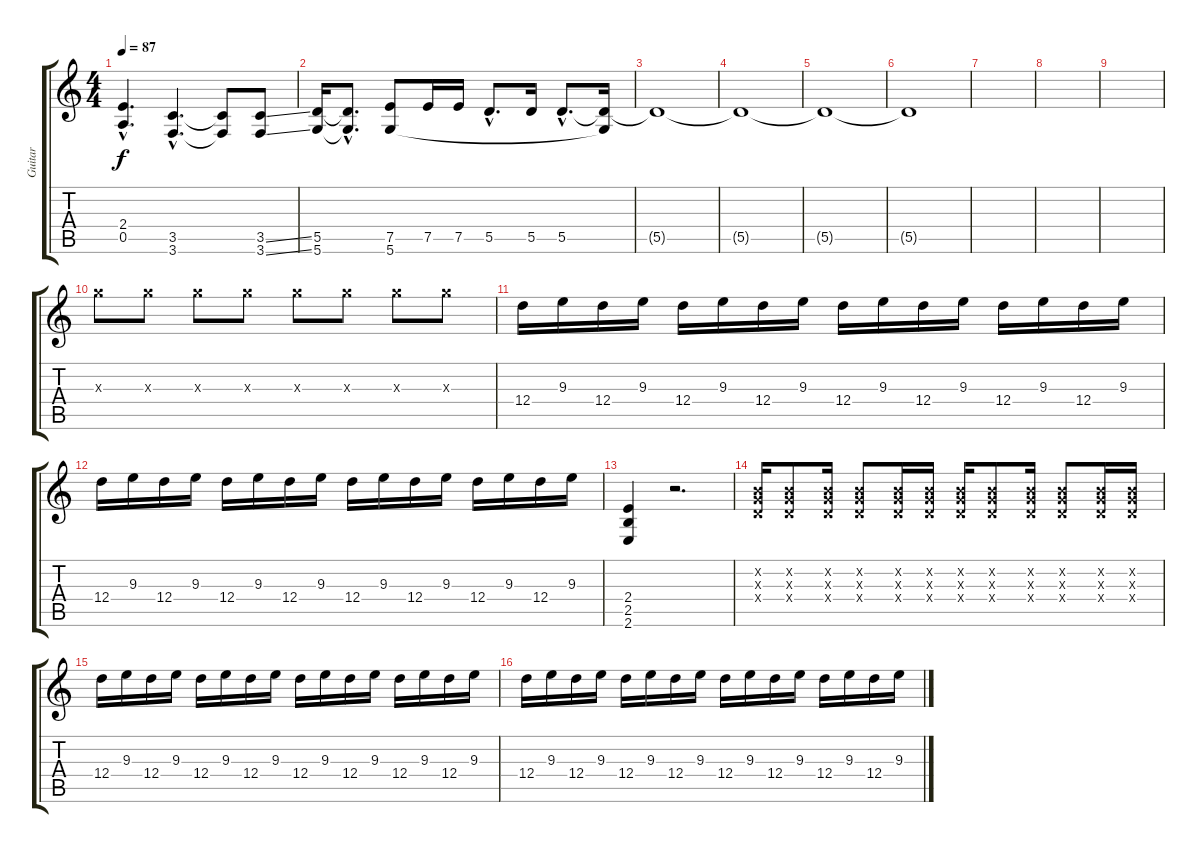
\track ("Guitar" "Guitar") {instrument overdrivenguitar}
\staff {score tabs}
\tuning (E4 B3 G3 D3 A2 D2) {hide}
\ts (4 4)
\tempo 87
\clef g2
\ks c
(2.4{hac} 0.5{hac}).4{d dy f} (3.5{hac} 3.6{hac}).4{d} (3.5{t} 3.6{t}).8 (3.5{ss} 3.6{ss}).8 |
(5.5 5.6).16 (5.5{hac t} 5.6{hac t}).8{d} (7.5 5.6).8 7.5.16 7.5.16 5.5{hac}.8{d} 5.5.16 5.5{hac}.8{d} (5.5{t} 5.6{t}).16 |
5.5{t}.1 |
5.5{t}.1{volume 3} |
5.5{t}.1 |
5.5{t}.1 |
|
|
|
12.3{x}.8 12.3{x}.8 12.3{x}.8 12.3{x}.8 12.3{x}.8 12.3{x}.8 12.3{x}.8 12.3{x}.8 |
12.4.16{volume 13 instrument overdrivenguitar} 9.3.16 12.4.16 9.3.16 12.4.16 9.3.16 12.4.16 9.3.16 12.4.16 9.3.16 12.4.16 9.3.16 12.4.16 9.3.16 12.4.16 9.3.16 |
12.4.16{volume 13 instrument overdrivenguitar} 9.3.16 12.4.16 9.3.16 12.4.16 9.3.16 12.4.16 9.3.16 12.4.16 9.3.16 12.4.16 9.3.16 12.4.16 9.3.16 12.4.16 9.3.16 |
(2.4 2.5 2.6).4 r.2{d} |
(0.2{x} 0.3{x} 0.4{x}).16 (0.2{x} 0.3{x} 0.4{x}).8 (0.2{x} 0.3{x} 0.4{x}).16 (0.2{x} 0.3{x} 0.4{x}).8 (0.2{x} 0.3{x} 0.4{x}).16 (0.2{x} 0.3{x} 0.4{x}).16 (0.2{x} 0.3{x} 0.4{x}).16 (0.2{x} 0.3{x} 0.4{x}).8 (0.2{x} 0.3{x} 0.4{x}).16 (0.2{x} 0.3{x} 0.4{x}).8 (0.2{x} 0.3{x} 0.4{x}).16 (0.2{x} 0.3{x} 0.4{x}).16 |
12.4.16{volume 13 instrument overdrivenguitar} 9.3.16 12.4.16 9.3.16 12.4.16 9.3.16 12.4.16 9.3.16 12.4.16 9.3.16 12.4.16 9.3.16 12.4.16 9.3.16 12.4.16 9.3.16 |
12.4.16{volume 13 instrument overdrivenguitar} 9.3.16 12.4.16 9.3.16 12.4.16 9.3.16 12.4.16 9.3.16 12.4.16 9.3.16 12.4.16 9.3.16 12.4.16 9.3.16 12.4.16 9.3.16
